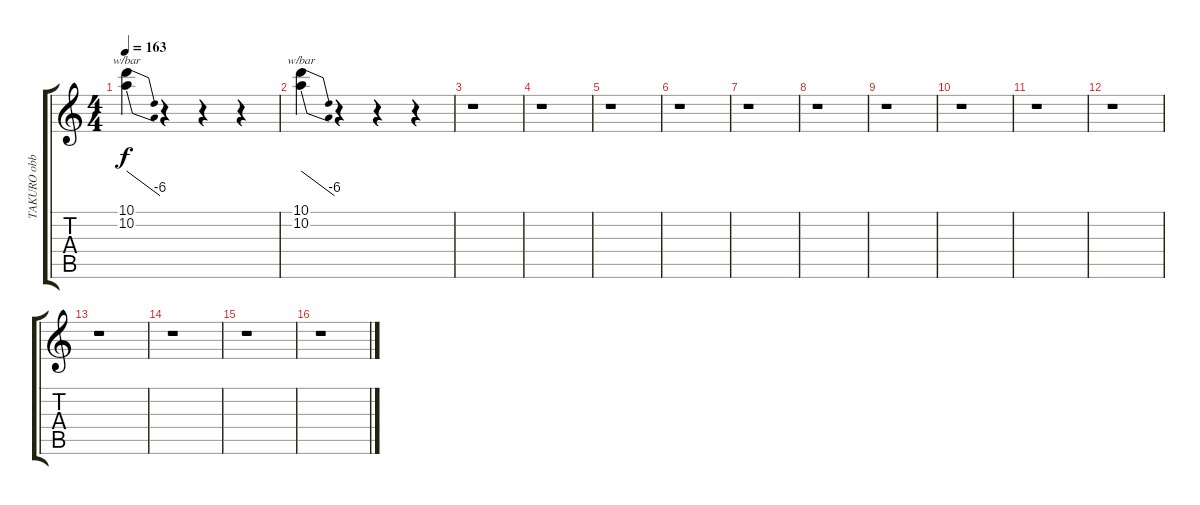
\track ("TAKURO obbligato2" "TAKURO obb") {instrument distortionguitar}
\staff {score tabs}
\tuning (E4 B3 G3 D3 A2 E2) {hide}
\ts (4 4)
\tempo 163
\clef g2
\ks c
(10.1 10.2).4{tbe (dive default 0 0 60 -24) dy f} r.4 r.4 r.4 |
(10.1 10.2).4{tbe (dive default 0 0 60 -24)} r.4 r.4 r.4 |
r.1 |
r.1 |
r.1 |
r.1 |
r.1 |
r.1 |
r.1 |
r.1 |
r.1 |
r.1 |
r.1 |
r.1 |
r.1 |
r.1
